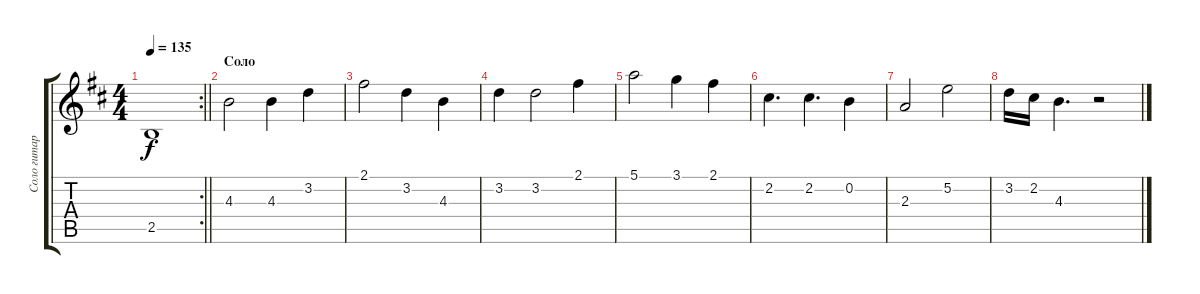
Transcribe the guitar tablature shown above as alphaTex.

\track ("Соло гитара" "Соло гитар") {solo instrument overdrivenguitar}
\staff {score tabs}
\tuning (E4 B3 G3 D3 A2 E2) {hide}
\rc 2
\ts (4 4)
\tempo 135
\clef g2
\barLineRight lightlight
\ks bminor
2.5{t}.1{dy f} |
\section ("" "Соло")
4.3.2{volume 16 balance 16 instrument electricguitarjazz} 4.3.4 3.2.4 |
2.1.2 3.2.4 4.3.4 |
3.2.4 3.2.2 2.1.4 |
5.1.2 3.1.4 2.1.4 |
2.2.4{d} 2.2.4{d} 0.2.4 |
2.3.2 5.2.2 |
3.2.16 2.2.16 4.3.4{d} r.2
